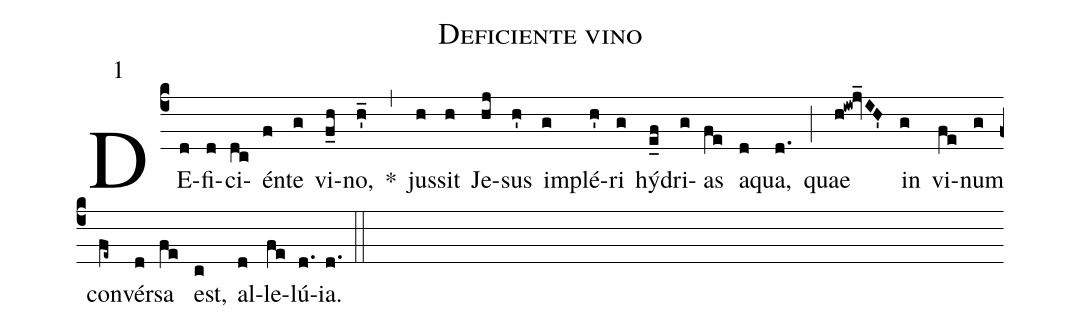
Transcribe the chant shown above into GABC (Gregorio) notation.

name:Deficiente vino;
mode:1;
annotation:1;
office-part:Antiphonae;
%%
(c4) DE(d)fi(d)ci(dc)én(f)te(g) vi(f_h)no,(h'_) *(,) jus(h)sit(h) Je(hj)sus(h') im(g)plé(h')ri(g) hý(e_f)dri(g)as(fe) a(d)qua,(d.) (;) quae(h!iw!jv_IH') in(g) vi(fe)num(g) con(fe~)vér(d)sa(fe) est,(c) al(d)le(fe)lú(d.)ia.(d.) (::)
